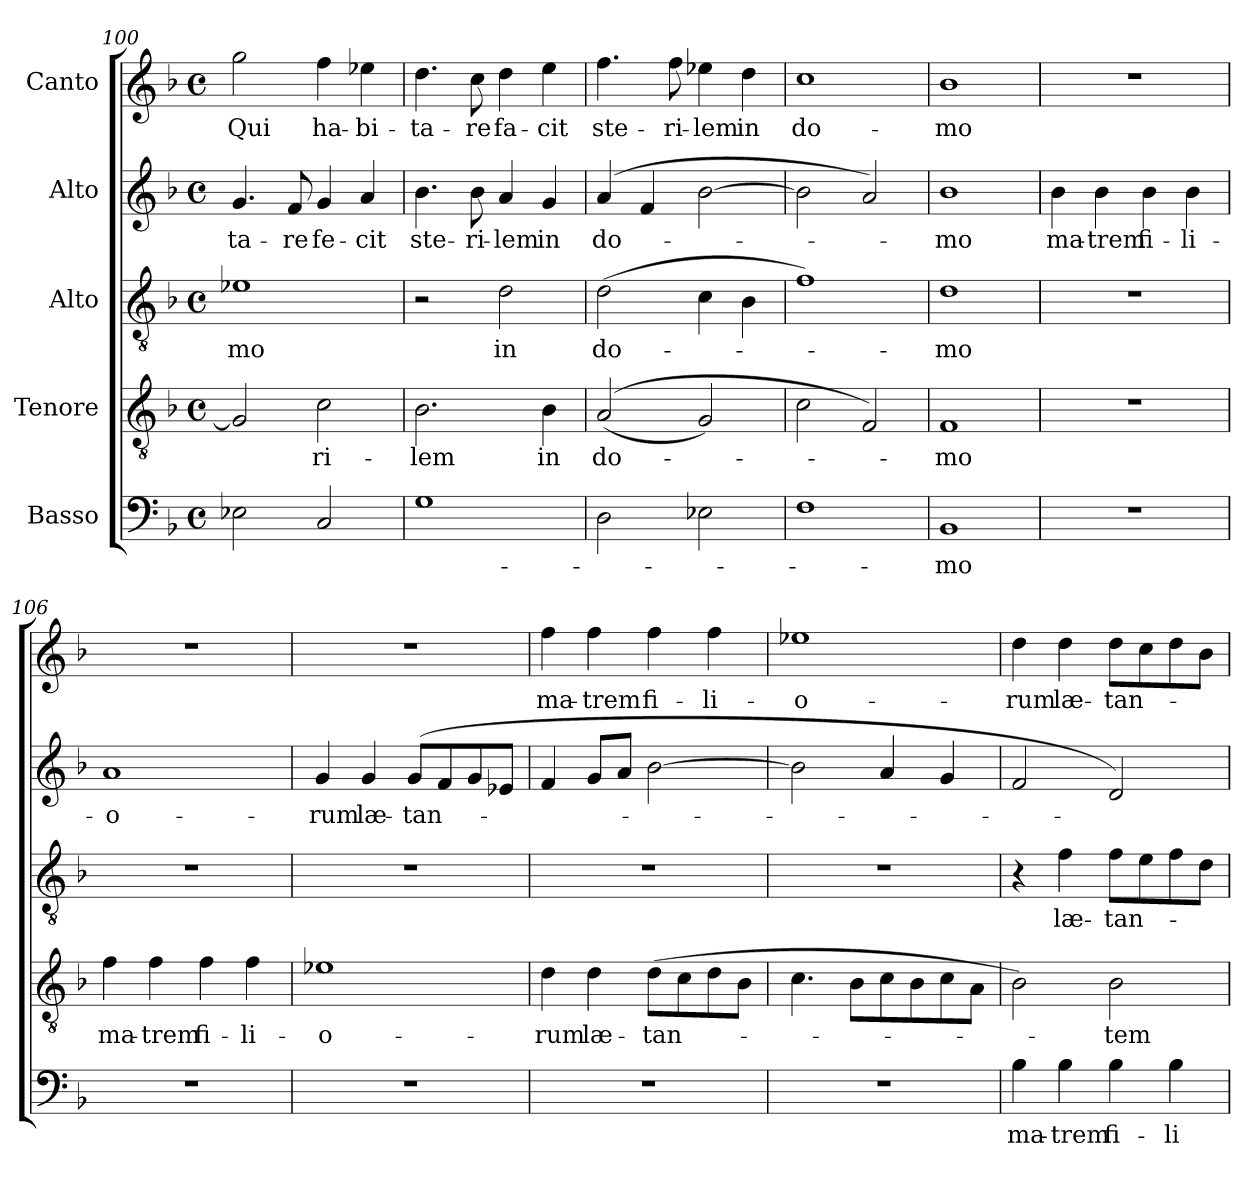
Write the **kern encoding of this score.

**kern	**text	**kern	**text	**kern	**text	**kern	**text	**kern	**text
*part5	*part5	*part4	*part4	*part3	*part3	*part2	*part2	*part1	*part1
*staff5	*staff5	*staff4	*staff4	*staff3	*staff3	*staff2	*staff2	*staff1	*staff1
*I"Basso	*	*I"Tenore	*	*I"Alto	*	*I"Alto	*	*I"Canto	*
*clefF4	*	*clefGv2	*	*clefGv2	*	*clefG2	*	*clefG2	*
*ITrd7c12	*	*	*	*	*	*	*	*	*
*k[b-]	*	*k[b-]	*	*k[b-]	*	*k[b-]	*	*k[b-]	*
*F:	*	*F:	*	*F:	*	*F:	*	*F:	*
*M4/4	*	*M4/4	*	*M4/4	*	*M4/4	*	*M4/4	*
*met(c)	*	*met(c)	*	*met(c)	*	*met(c)	*	*met(c)	*
=100	=100	=100	=100	=100	=100	=100	=100	=100	=100
!	!	!	!	!	!LO:LY:b	!	!LO:LY:b	!	!LO:LY:b
2EE-X\	.	2G/]	.	1e-X	-mo	4.g/	-ta-	2gg\	Qui
!	!	!	!	!	!	!	!LO:LY:b	!	!
.	.	.	.	.	.	8f/	-re	.	.
!	!	!	!LO:LY:b	!	!	!	!LO:LY:b	!	!LO:LY:b
2CC/	.	2c\	-ri-	.	.	4g/	fe-	4ff\	ha-
!	!	!	!	!	!	!	!LO:LY:b	!	!LO:LY:b
.	.	.	.	.	.	4a/	-cit	4ee-X\	-bi-
!!LO:PB:g=z
=101	=101	=101	=101	=101	=101	=101	=101	=101	=101
!	!LO:LY:b	!	!LO:LY:b	!	!	!	!LO:LY:b	!	!LO:LY:b
1GG	-­-	2.B-\	-lem	2r	.	4.b-\	ste-	4.dd\	-ta-
!	!	!	!	!	!	!	!LO:LY:b	!	!LO:LY:b
.	.	.	.	.	.	8b-\	-ri-	8cc\	-re
!	!	!	!	!	!LO:LY:b	!	!LO:LY:b	!	!LO:LY:b
.	.	.	.	2d\	in	4a/	-lem	4dd\	fa-
!	!	!	!LO:LY:b	!	!	!	!LO:LY:b	!	!LO:LY:b
.	.	4B-\	in	.	.	4g/	in	4ee\	-cit
=102	=102	=102	=102	=102	=102	=102	=102	=102	=102
!	!	!	!LO:LY:b	!	!LO:LY:b	!	!LO:LY:b	!	!LO:LY:b
2DD\	.	(<(2A/	do-	(>2d\	do-	(4a/	do-	4.ff\	ste-
.	.	.	.	.	.	4f/	.	.	.
!	!	!	!	!	!	!	!	!	!LO:LY:b
.	.	.	.	.	.	.	.	8ff\	-ri-
!	!	!	!	!	!	!	!	!	!LO:LY:b
2EE-X\	.	2G/)	.	4c\	.	[2b-\	.	4ee-X\	-lem
!	!	!	!	!	!	!	!	!	!LO:LY:b
.	.	.	.	4B-\	.	.	.	4dd\	in
=103	=103	=103	=103	=103	=103	=103	=103	=103	=103
!	!	!	!	!	!	!	!	!	!LO:LY:b
1FF	.	2c\	.	1f)	.	2b-\]	.	1cc	do-
.	.	2F/)	.	.	.	2a/)	.	.	.
=104	=104	=104	=104	=104	=104	=104	=104	=104	=104
!	!LO:LY:b	!	!LO:LY:b	!	!LO:LY:b	!	!LO:LY:b	!	!LO:LY:b
1BBB-	-mo	1F	-mo	1d	-mo	1b-	-mo	1b-	-mo
=105	=105	=105	=105	=105	=105	=105	=105	=105	=105
!	!	!	!	!	!	!	!LO:LY:b	!	!
1r	.	1r	.	1r	.	4b-\	ma-	1r	.
!	!	!	!	!	!	!	!LO:LY:b	!	!
.	.	.	.	.	.	4b-\	-trem	.	.
!	!	!	!	!	!	!	!LO:LY:b	!	!
.	.	.	.	.	.	4b-\	fi-	.	.
!	!	!	!	!	!	!	!LO:LY:b	!	!
.	.	.	.	.	.	4b-\	-li-	.	.
=106	=106	=106	=106	=106	=106	=106	=106	=106	=106
!	!	!	!LO:LY:b	!	!	!	!LO:LY:b	!	!
1r	.	4f\	ma-	1r	.	1a	-o-	1r	.
!	!	!	!LO:LY:b	!	!	!	!	!	!
.	.	4f\	-trem	.	.	.	.	.	.
!	!	!	!LO:LY:b	!	!	!	!	!	!
.	.	4f\	fi-	.	.	.	.	.	.
!	!	!	!LO:LY:b	!	!	!	!	!	!
.	.	4f\	-li-	.	.	.	.	.	.
=107	=107	=107	=107	=107	=107	=107	=107	=107	=107
!	!	!	!LO:LY:b	!	!	!	!LO:LY:b	!	!
1r	.	1e-X	-o-	1r	.	4g/	-rum	1r	.
!	!	!	!	!	!	!	!LO:LY:b	!	!
.	.	.	.	.	.	4g/	læ-	.	.
!	!	!	!	!	!	!	!LO:LY:b	!	!
.	.	.	.	.	.	(>8g/L	-tan-	.	.
.	.	.	.	.	.	8f/	.	.	.
.	.	.	.	.	.	8g/	.	.	.
.	.	.	.	.	.	8e-X/J	.	.	.
!!LO:LB:g=z
=108	=108	=108	=108	=108	=108	=108	=108	=108	=108
!	!	!	!LO:LY:b	!	!	!	!LO:LY:b	!	!LO:LY:b
1r	.	4d\	-rum	1r	.	4f/	-­-	4ff\	ma-
!	!	!	!LO:LY:b	!	!	!	!	!	!LO:LY:b
.	.	4d\	læ-	.	.	8g/L	.	4ff\	-trem
.	.	.	.	.	.	8a/J	.	.	.
!	!	!	!LO:LY:b	!	!	!	!	!	!LO:LY:b
.	.	(>8d\L	-tan-	.	.	[2b-\	.	4ff\	fi-
.	.	8c\	.	.	.	.	.	.	.
!	!	!	!	!	!	!	!	!	!LO:LY:b
.	.	8d\	.	.	.	.	.	4ff\	-li-
.	.	8B-\J	.	.	.	.	.	.	.
=109	=109	=109	=109	=109	=109	=109	=109	=109	=109
!	!	!	!	!	!	!	!	!	!LO:LY:b
1r	.	4.c\	.	1r	.	2b-\]	.	1ee-X	-o-
.	.	8B-\L	.	.	.	.	.	.	.
.	.	8c\	.	.	.	4a/	.	.	.
.	.	8B-\	.	.	.	.	.	.	.
.	.	8c\	.	.	.	4g/	.	.	.
.	.	8A\J	.	.	.	.	.	.	.
=110	=110	=110	=110	=110	=110	=110	=110	=110	=110
!	!LO:LY:b	!	!	!	!	!	!	!	!LO:LY:b
4BB-\	ma-	2B-\)	.	4r	.	2f/	.	4dd\	-rum
!	!LO:LY:b	!	!	!	!LO:LY:b	!	!	!	!LO:LY:b
4BB-\	-trem	.	.	4f\	læ-	.	.	4dd\	læ-
!	!LO:LY:b	!	!LO:LY:b	!	!LO:LY:b	!	!	!	!LO:LY:b
4BB-\	fi-	2B-\	-tem	8f\L	-tan-	2d/)	.	8dd\L	-tan-
.	.	.	.	8e\	.	.	.	8cc\	.
!	!LO:LY:b	!	!	!	!	!	!	!	!
4BB-\	-li-	.	.	8f\	.	.	.	8dd\	.
.	.	.	.	8d\J	.	.	.	8b-\J	.
=	=	=	=	=	=	=	=	=	=
*-	*-	*-	*-	*-	*-	*-	*-	*-	*-
